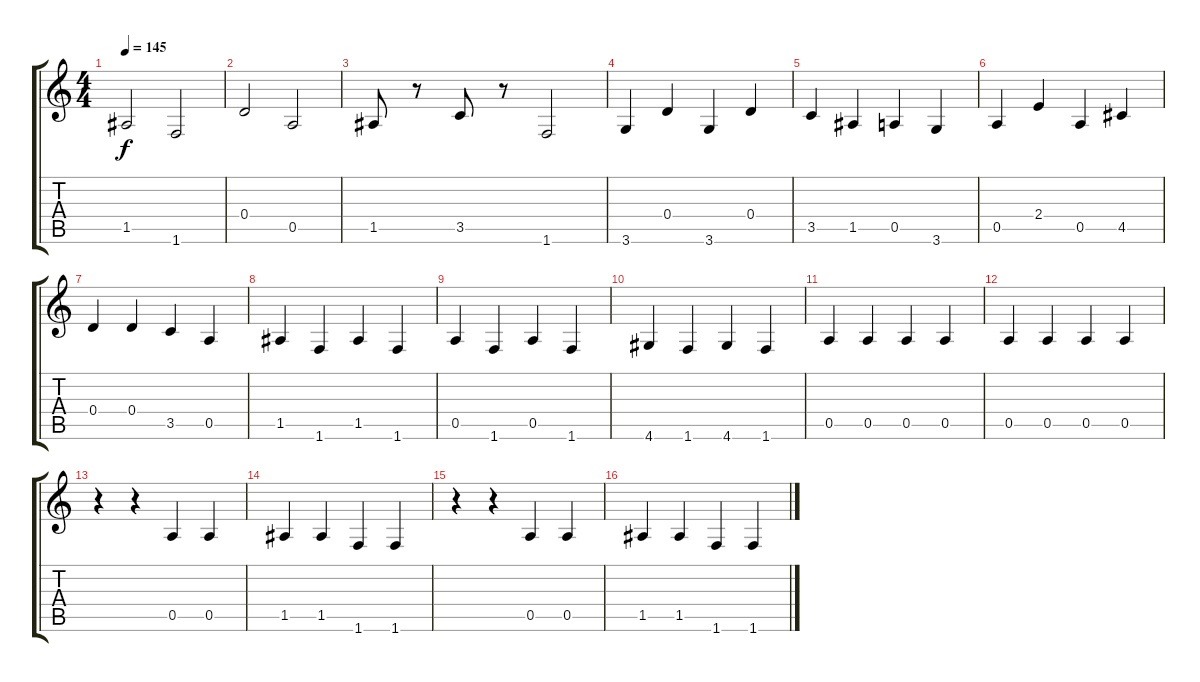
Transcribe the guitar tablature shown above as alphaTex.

\track "" {instrument electricbassfinger}
\staff {score tabs}
\tuning (E4 B3 G3 D3 A2 E2) {hide}
\ts (4 4)
\tempo 145
\clef g2
\ks c
1.5.2{dy f} 1.6.2 |
0.4.2 0.5.2 |
1.5.8 r.8 3.5.8 r.8 1.6.2 |
3.6.4 0.4.4 3.6.4 0.4.4 |
3.5.4 1.5.4 0.5.4 3.6.4 |
0.5.4 2.4.4 0.5.4 4.5.4 |
0.4.4 0.4.4 3.5.4 0.5.4 |
1.5.4 1.6.4 1.5.4 1.6.4 |
0.5.4 1.6.4 0.5.4 1.6.4 |
4.6.4 1.6.4 4.6.4 1.6.4 |
0.5.4 0.5.4 0.5.4 0.5.4 |
0.5.4 0.5.4 0.5.4 0.5.4 |
r.4 r.4 0.5.4 0.5.4 |
1.5.4 1.5.4 1.6.4 1.6.4 |
r.4 r.4 0.5.4 0.5.4 |
1.5.4 1.5.4 1.6.4 1.6.4
